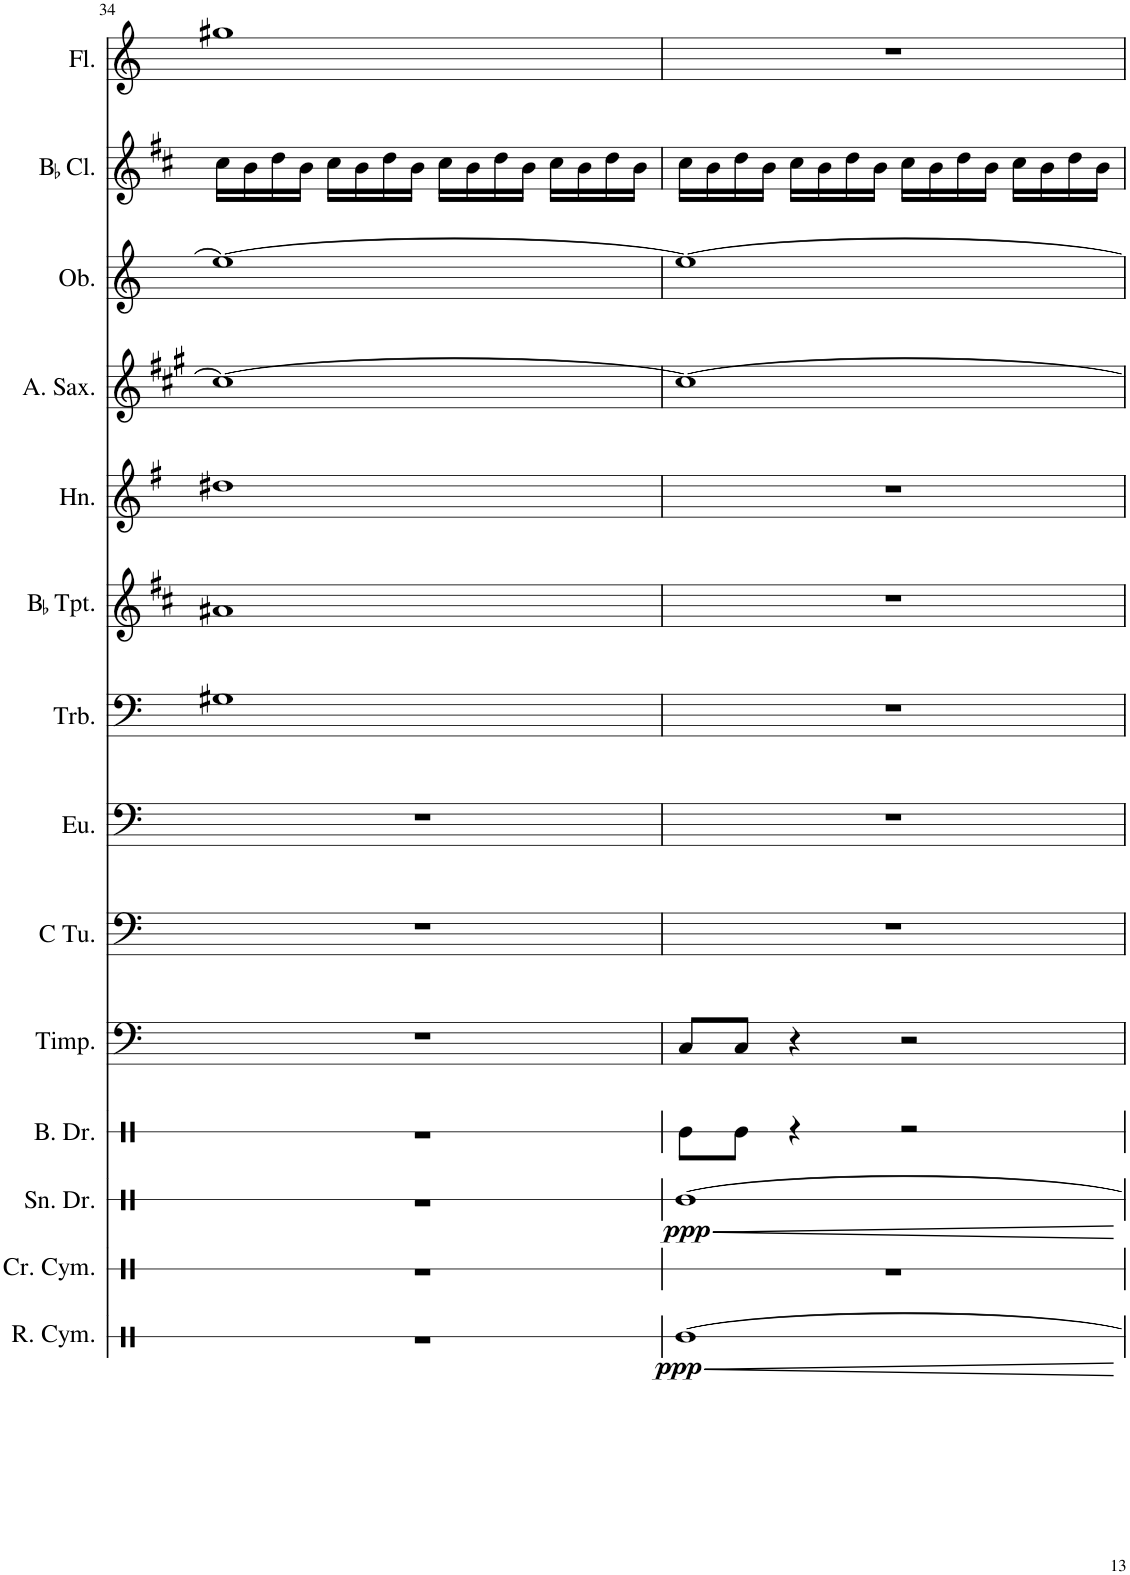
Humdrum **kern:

**kern	**dynam	**kern	**kern	**dynam	**kern	**kern	**kern	**kern	**kern	**kern	**kern	**kern	**kern	**kern	**kern
*part14	*part14	*part13	*part12	*part12	*part11	*part10	*part9	*part8	*part7	*part6	*part5	*part4	*part3	*part2	*part1
*staff14	*staff14	*staff13	*staff12	*staff12	*staff11	*staff10	*staff9	*staff8	*staff7	*staff6	*staff5	*staff4	*staff3	*staff2	*staff1
*I"Ride Cymbal	*	*I"Crash Cymbal	*I"Snare Drum	*	*I"Bass Drum	*I"Timpani	*I"C Tuba	*I"Euphonium	*I"Trombone	*I"BaccidentalFlat Trumpet	*I"Horn	*I"Alto Saxophone	*I"Oboe	*I"BaccidentalFlat Clarinet	*I"Flute
*I'R. Cym.	*	*I'Cr. Cym.	*I'Sn. Dr.	*	*I'B. Dr.	*I'Timp.	*I'C Tu.	*I'Eu.	*I'Trb.	*I'BaccidentalFlat Tpt.	*I'Hn.	*I'A. Sax.	*I'Ob.	*I'BaccidentalFlat Cl.	*I'Fl.
!!LO:PB:g=z
*clefX	*	*clefX	*clefX	*	*clefX	*clefF4	*clefF4	*clefF4	*clefF4	*clefG2	*clefG2	*clefG2	*clefG2	*clefG2	*clefG2
*	*	*	*	*	*	*	*	*	*	*Trd1c2	*Trd4c7	*Trd5c9	*	*Trd1c2	*
*k[]	*	*k[]	*k[]	*	*k[]	*k[]	*k[]	*k[]	*k[]	*k[f#c#]	*k[f#]	*k[f#c#g#]	*k[]	*k[f#c#]	*k[]
*M4/4	*	*M4/4	*M4/4	*	*M4/4	*M4/4	*M4/4	*M4/4	*M4/4	*M4/4	*M4/4	*M4/4	*M4/4	*M4/4	*M4/4
=34	=34	=34	=34	=34	=34	=34	=34	=34	=34	=34	=34	=34	=34	=34	=34
1r	.	1r	1r	.	1r	1r	1r	1r	1G#X	1a#X	1dd#X	1cc#_	1ee_	16cc#\LL	1gg#X
.	.	.	.	.	.	.	.	.	.	.	.	.	.	16b\	.
.	.	.	.	.	.	.	.	.	.	.	.	.	.	16dd\	.
.	.	.	.	.	.	.	.	.	.	.	.	.	.	16b\JJ	.
.	.	.	.	.	.	.	.	.	.	.	.	.	.	16cc#\LL	.
.	.	.	.	.	.	.	.	.	.	.	.	.	.	16b\	.
.	.	.	.	.	.	.	.	.	.	.	.	.	.	16dd\	.
.	.	.	.	.	.	.	.	.	.	.	.	.	.	16b\JJ	.
.	.	.	.	.	.	.	.	.	.	.	.	.	.	16cc#\LL	.
.	.	.	.	.	.	.	.	.	.	.	.	.	.	16b\	.
.	.	.	.	.	.	.	.	.	.	.	.	.	.	16dd\	.
.	.	.	.	.	.	.	.	.	.	.	.	.	.	16b\JJ	.
.	.	.	.	.	.	.	.	.	.	.	.	.	.	16cc#\LL	.
.	.	.	.	.	.	.	.	.	.	.	.	.	.	16b\	.
.	.	.	.	.	.	.	.	.	.	.	.	.	.	16dd\	.
.	.	.	.	.	.	.	.	.	.	.	.	.	.	16b\JJ	.
=35	=35	=35	=35	=35	=35	=35	=35	=35	=35	=35	=35	=35	=35	=35	=35
!	!LO:HP:b	!	!	!LO:HP:b	!	!	!	!	!	!	!	!	!	!	!
!	!LO:DY:n=1:b	!	!	!LO:DY:n=1:b	!	!	!	!	!	!	!	!	!	!	!
[1Re	< ppp	1r	[1Re	< ppp	8Re\L	8C/L	1r	1r	1r	1r	1r	1cc#_	1ee_	16cc#\LL	1r
.	.	.	.	.	.	.	.	.	.	.	.	.	.	16b\	.
.	.	.	.	.	8Re\J	8C/J	.	.	.	.	.	.	.	16dd\	.
.	.	.	.	.	.	.	.	.	.	.	.	.	.	16b\JJ	.
.	.	.	.	.	4r	4r	.	.	.	.	.	.	.	16cc#\LL	.
.	.	.	.	.	.	.	.	.	.	.	.	.	.	16b\	.
.	.	.	.	.	.	.	.	.	.	.	.	.	.	16dd\	.
.	.	.	.	.	.	.	.	.	.	.	.	.	.	16b\JJ	.
.	.	.	.	.	2r	2r	.	.	.	.	.	.	.	16cc#\LL	.
.	.	.	.	.	.	.	.	.	.	.	.	.	.	16b\	.
.	.	.	.	.	.	.	.	.	.	.	.	.	.	16dd\	.
.	.	.	.	.	.	.	.	.	.	.	.	.	.	16b\JJ	.
.	.	.	.	.	.	.	.	.	.	.	.	.	.	16cc#\LL	.
.	.	.	.	.	.	.	.	.	.	.	.	.	.	16b\	.
.	.	.	.	.	.	.	.	.	.	.	.	.	.	16dd\	.
.	.	.	.	.	.	.	.	.	.	.	.	.	.	16b\JJ	.
.	[	.	.	[	.	.	.	.	.	.	.	.	.	.	.
=	=	=	=	=	=	=	=	=	=	=	=	=	=	=	=
*-	*-	*-	*-	*-	*-	*-	*-	*-	*-	*-	*-	*-	*-	*-	*-
